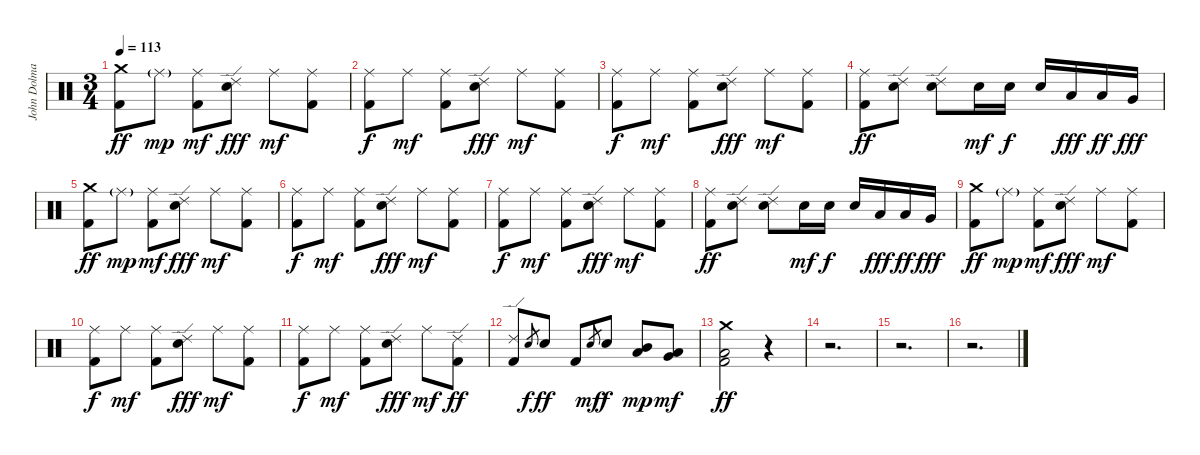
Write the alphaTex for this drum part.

\track ("John Dolmayan" "John Dolma") {instrument percussion}
\staff {score}
\articulation defaults
\ts (3 4)
\tempo 113
\clef neutral
\ks c
("Crash medium (hit)" "Kick (hit) 2").8{dy ff} "Ride (middle)"{g}.8{dy mp} ("Ride (middle)" "Kick (hit) 2").8{dy mf} ("Ride (edge) 2" "Electric Snare (hit)").8{dy fff} "Ride (middle)".8{dy mf} ("Ride (middle)" "Kick (hit) 2").8 |
("Ride (middle)" "Kick (hit) 2").8{dy f} "Ride (middle)".8{dy mf} ("Ride (middle)" "Kick (hit) 2").8 ("Ride (edge) 2" "Electric Snare (hit)").8{dy fff} "Ride (middle)".8{dy mf} ("Ride (middle)" "Kick (hit) 2").8 |
("Ride (middle)" "Kick (hit) 2").8{dy f} "Ride (middle)".8{dy mf} ("Ride (middle)" "Kick (hit) 2").8 ("Ride (edge) 2" "Electric Snare (hit)").8{dy fff} "Ride (middle)".8{dy mf} ("Ride (middle)" "Kick (hit) 2").8 |
("Ride (middle)" "Kick (hit) 2").8{dy ff} ("Ride (edge) 2" "Electric Snare (hit)").8 ("Ride (edge) 2" "Electric Snare (hit)").8 "Electric Snare (hit)".16{dy mf} "Electric Snare (hit)".16{dy f} "Electric Snare (hit)".16 "Low Tom (hit)".16{dy fff} "Low Tom (hit)".16{dy ff} "Very Low Tom (hit)".16{dy fff} |
("Crash medium (hit)" "Kick (hit) 2").8{dy ff} "Ride (middle)"{g}.8{dy mp} ("Ride (middle)" "Kick (hit) 2").8{dy mf} ("Ride (edge) 2" "Electric Snare (hit)").8{dy fff} "Ride (middle)".8{dy mf} ("Ride (middle)" "Kick (hit) 2").8 |
("Ride (middle)" "Kick (hit) 2").8{dy f} "Ride (middle)".8{dy mf} ("Ride (middle)" "Kick (hit) 2").8 ("Ride (edge) 2" "Electric Snare (hit)").8{dy fff} "Ride (middle)".8{dy mf} ("Ride (middle)" "Kick (hit) 2").8 |
("Ride (middle)" "Kick (hit) 2").8{dy f} "Ride (middle)".8{dy mf} ("Ride (middle)" "Kick (hit) 2").8 ("Ride (edge) 2" "Electric Snare (hit)").8{dy fff} "Ride (middle)".8{dy mf} ("Ride (middle)" "Kick (hit) 2").8 |
("Ride (middle)" "Kick (hit) 2").8{dy ff} ("Ride (edge) 2" "Electric Snare (hit)").8 ("Ride (edge) 2" "Electric Snare (hit)").8 "Electric Snare (hit)".16{dy mf} "Electric Snare (hit)".16{dy f} "Electric Snare (hit)".16 "Low Tom (hit)".16{dy fff} "Low Tom (hit)".16{dy ff} "Very Low Tom (hit)".16{dy fff} |
("Crash medium (hit)" "Kick (hit) 2").8{dy ff} "Ride (middle)"{g}.8{dy mp} ("Ride (middle)" "Kick (hit) 2").8{dy mf} ("Ride (edge) 2" "Electric Snare (hit)").8{dy fff} "Ride (middle)".8{dy mf} ("Ride (middle)" "Kick (hit) 2").8 |
("Ride (middle)" "Kick (hit) 2").8{dy f} "Ride (middle)".8{dy mf} ("Ride (middle)" "Kick (hit) 2").8 ("Ride (edge) 2" "Electric Snare (hit)").8{dy fff} "Ride (middle)".8{dy mf} ("Ride (middle)" "Kick (hit) 2").8 |
("Ride (middle)" "Kick (hit) 2").8{dy f} "Ride (middle)".8{dy mf} ("Ride (middle)" "Kick (hit) 2").8 ("Ride (edge) 2" "Electric Snare (hit)").8{dy fff} "Ride (middle)".8{dy mf} ("Ride (edge) 2" "Kick (hit) 2").8{dy ff} |
("Ride (edge) 2" "Kick (hit) 2").8 "Electric Snare (hit)".8{gr dy f} "Electric Snare (hit)".8{dy ff} "Kick (hit) 2".8 "Snare (hit) 2".8{gr dy mf} "Snare (hit) 2".8{dy f} ("Mid Tom (hit)" "Low Tom (hit)").8{dy mp} ("Low Tom (hit)" "Very Low Tom (hit)").8{dy mf} |
("Crash medium (hit)" "Low Floor Tom (hit)" "Kick (hit) 2").2{dy ff} r.4 |
r.2{d} |
r.2{d} |
r.2{d}
